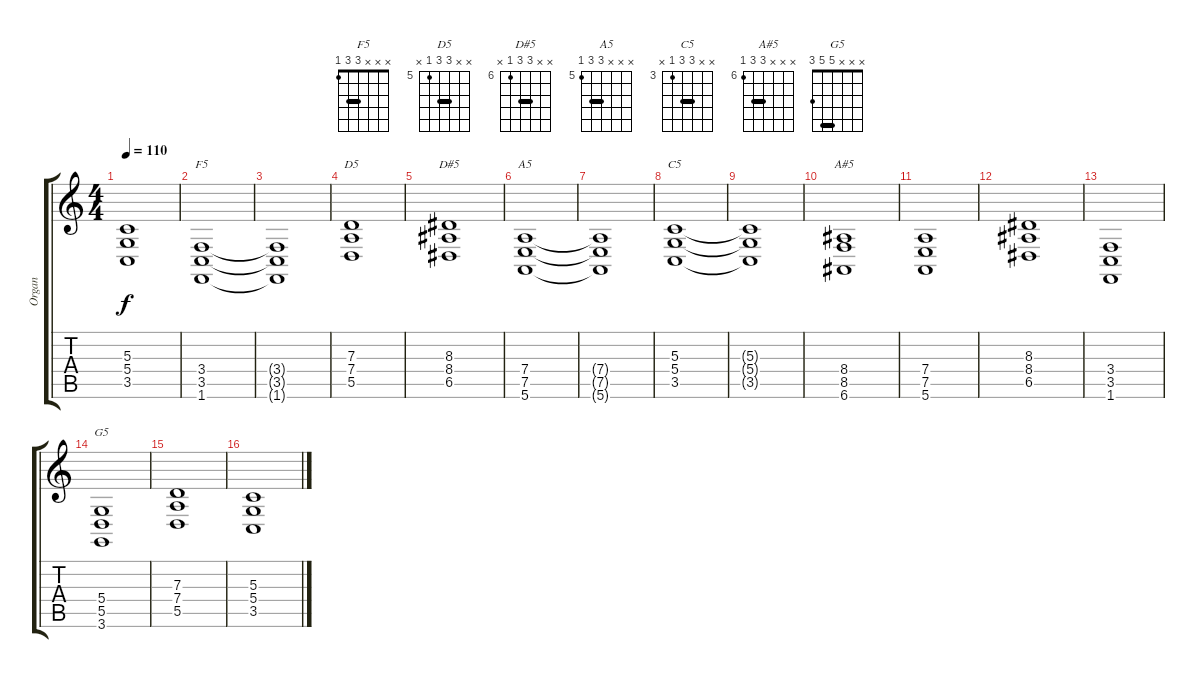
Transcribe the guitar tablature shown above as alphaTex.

\track ("Organ" "Organ") {instrument churchorgan}
\staff {score tabs}
\tuning (E4 B3 G3 D3 A2 E2) {hide}
\chord ("F5" x x x 3 3 1) {barre 3}
\chord ("D5" x x 7 7 5 x) {firstfret 5 barre 7}
\chord ("D#5" x x 8 8 6 x) {firstfret 6 barre 8}
\chord ("A5" x x x 7 7 5) {firstfret 5 barre 7}
\chord ("C5" x x 5 5 3 x) {firstfret 3 barre 5}
\chord ("A#5" x x x 8 8 6) {firstfret 6 barre 8}
\chord ("G5" x x x 5 5 3) {barre 5}
\ts (4 4)
\tempo 110
\clef g2
\ks c
(5.3{t} 5.4{t} 3.5{t}).1{dy f} |
(3.4 3.5 1.6).1{ch "F5"} |
(3.4{t} 3.5{t} 1.6{t}).1 |
(7.3 7.4 5.5).1{ch "D5"} |
(8.3 8.4 6.5).1{ch "D#5"} |
(7.4 7.5 5.6).1{ch "A5"} |
(7.4{t} 7.5{t} 5.6{t}).1 |
(5.3 5.4 3.5).1{ch "C5"} |
(5.3{t} 5.4{t} 3.5{t}).1 |
(8.4 8.5 6.6).1{ch "A#5"} |
(7.4 7.5 5.6).1 |
(8.3 8.4 6.5).1 |
(3.4 3.5 1.6).1 |
(5.4 5.5 3.6).1{ch "G5"} |
(7.3 7.4 5.5).1 |
(5.3 5.4 3.5).1
